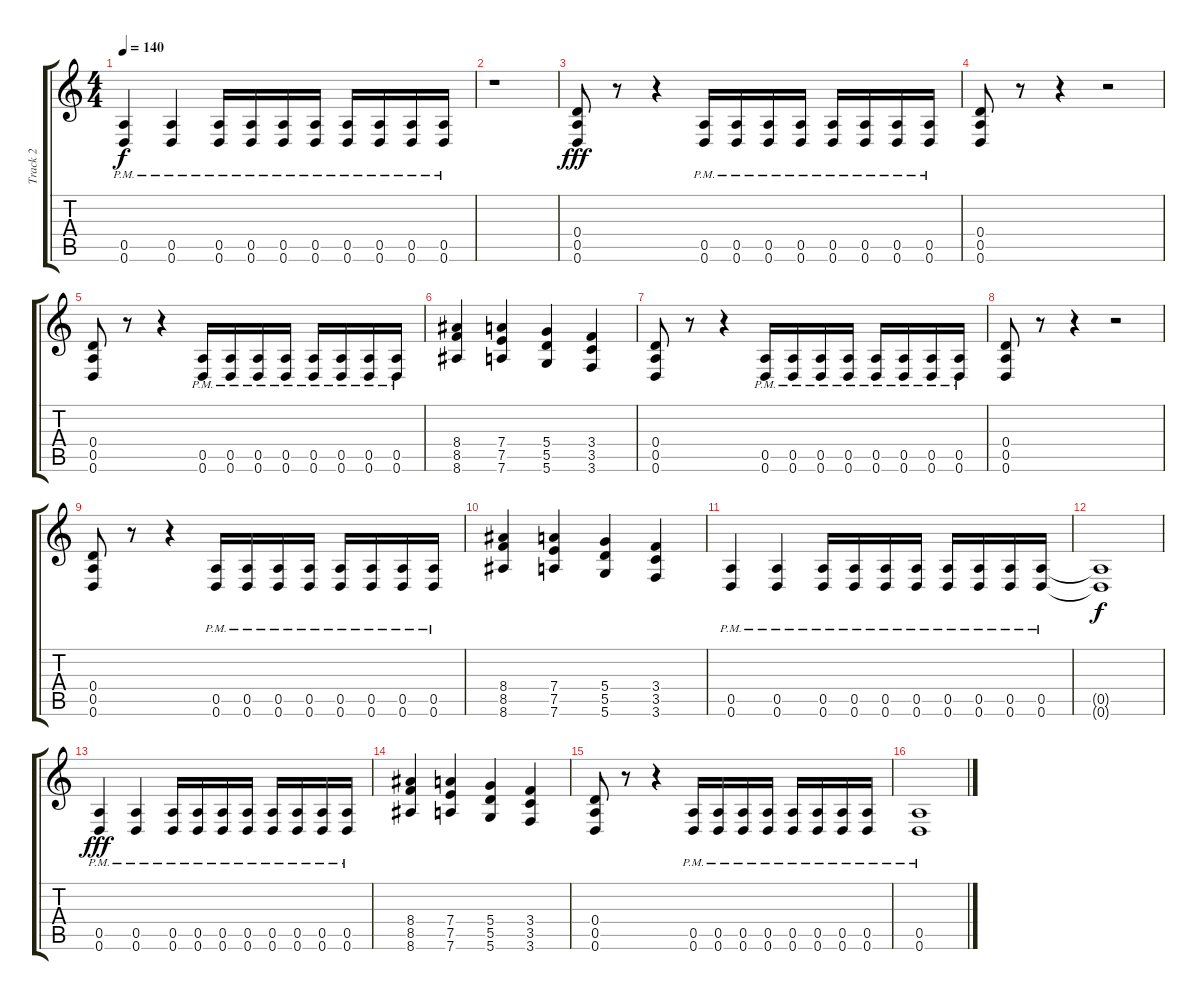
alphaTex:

\track ("Track 2" "Track 2") {instrument distortionguitar}
\staff {score tabs}
\tuning (E4 B3 G3 D3 A2 D2) {hide}
\ts (4 4)
\tempo 140
\clef g2
\ks c
(0.5{pm} 0.6{pm}).4{dy f} (0.5{pm} 0.6{pm}).4 (0.5{pm} 0.6{pm}).16 (0.5{pm} 0.6{pm}).16 (0.5{pm} 0.6{pm}).16 (0.5{pm} 0.6{pm}).16 (0.5{pm} 0.6{pm}).16 (0.5{pm} 0.6{pm}).16 (0.5{pm} 0.6{pm}).16 (0.5{pm} 0.6{pm}).16 |
r.1 |
(0.4 0.5 0.6).8{dy fff} r.8 r.4 (0.5{pm} 0.6{pm}).16 (0.5{pm} 0.6{pm}).16 (0.5{pm} 0.6{pm}).16 (0.5{pm} 0.6{pm}).16 (0.5{pm} 0.6{pm}).16 (0.5{pm} 0.6{pm}).16 (0.5{pm} 0.6{pm}).16 (0.5{pm} 0.6{pm}).16 |
(0.4 0.5 0.6).8 r.8 r.4 r.2 |
(0.4 0.5 0.6).8 r.8 r.4 (0.5{pm} 0.6{pm}).16 (0.5{pm} 0.6{pm}).16 (0.5{pm} 0.6{pm}).16 (0.5{pm} 0.6{pm}).16 (0.5{pm} 0.6{pm}).16 (0.5{pm} 0.6{pm}).16 (0.5{pm} 0.6{pm}).16 (0.5{pm} 0.6{pm}).16 |
(8.4 8.5 8.6).4 (7.4 7.5 7.6).4 (5.4 5.5 5.6).4 (3.4 3.5 3.6).4 |
(0.4 0.5 0.6).8 r.8 r.4 (0.5{pm} 0.6{pm}).16 (0.5{pm} 0.6{pm}).16 (0.5{pm} 0.6{pm}).16 (0.5{pm} 0.6{pm}).16 (0.5{pm} 0.6{pm}).16 (0.5{pm} 0.6{pm}).16 (0.5{pm} 0.6{pm}).16 (0.5{pm} 0.6{pm}).16 |
(0.4 0.5 0.6).8 r.8 r.4 r.2 |
(0.4 0.5 0.6).8 r.8 r.4 (0.5{pm} 0.6{pm}).16 (0.5{pm} 0.6{pm}).16 (0.5{pm} 0.6{pm}).16 (0.5{pm} 0.6{pm}).16 (0.5{pm} 0.6{pm}).16 (0.5{pm} 0.6{pm}).16 (0.5{pm} 0.6{pm}).16 (0.5{pm} 0.6{pm}).16 |
(8.4 8.5 8.6).4 (7.4 7.5 7.6).4 (5.4 5.5 5.6).4 (3.4 3.5 3.6).4 |
(0.5{pm} 0.6{pm}).4 (0.5{pm} 0.6{pm}).4 (0.5{pm} 0.6{pm}).16 (0.5{pm} 0.6{pm}).16 (0.5{pm} 0.6{pm}).16 (0.5{pm} 0.6{pm}).16 (0.5{pm} 0.6{pm}).16 (0.5{pm} 0.6{pm}).16 (0.5{pm} 0.6{pm}).16 (0.5{pm} 0.6{pm}).16 |
(0.5{t} 0.6{t}).1{dy f} |
(0.5{pm} 0.6{pm}).4{dy fff} (0.5{pm} 0.6{pm}).4 (0.5{pm} 0.6{pm}).16 (0.5{pm} 0.6{pm}).16 (0.5{pm} 0.6{pm}).16 (0.5{pm} 0.6{pm}).16 (0.5{pm} 0.6{pm}).16 (0.5{pm} 0.6{pm}).16 (0.5{pm} 0.6{pm}).16 (0.5{pm} 0.6{pm}).16 |
(8.4 8.5 8.6).4 (7.4 7.5 7.6).4 (5.4 5.5 5.6).4 (3.4 3.5 3.6).4 |
(0.4 0.5 0.6).8 r.8 r.4 (0.5{pm} 0.6{pm}).16 (0.5{pm} 0.6{pm}).16 (0.5{pm} 0.6{pm}).16 (0.5{pm} 0.6{pm}).16 (0.5{pm} 0.6{pm}).16 (0.5{pm} 0.6{pm}).16 (0.5{pm} 0.6{pm}).16 (0.5{pm} 0.6{pm}).16 |
(0.5{pm} 0.6{pm}).1
